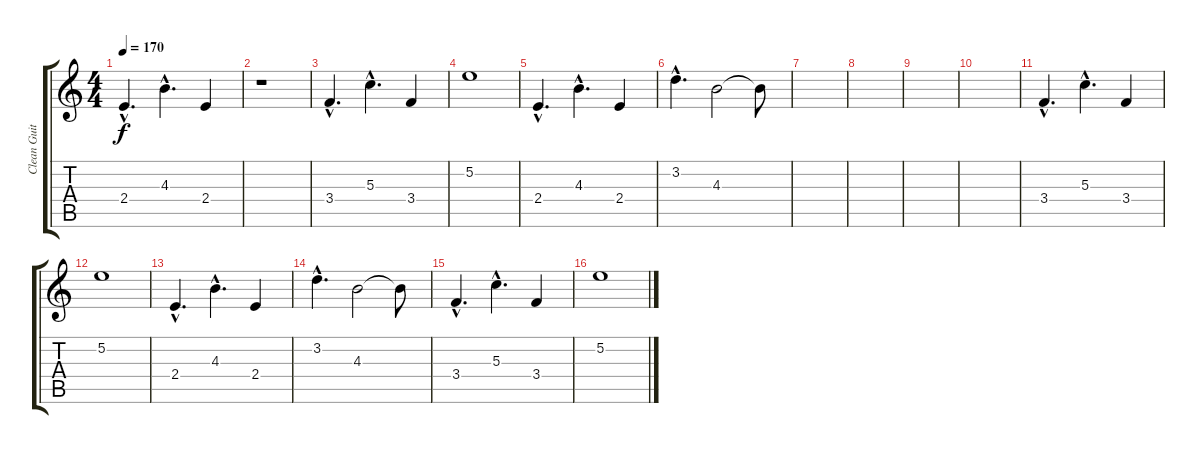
\track ("Clean Guitar" "Clean Guit") {instrument acousticguitarsteel}
\staff {score tabs}
\tuning (E4 B3 G3 D3 A2 E2) {hide}
\ts (4 4)
\tempo 170
\clef g2
\ks c
2.4{hac}.4{d dy f} 4.3{hac}.4{d} 2.4.4 |
r.1 |
3.4{hac}.4{d} 5.3{hac}.4{d} 3.4.4 |
5.2.1 |
2.4{hac}.4{d} 4.3{hac}.4{d} 2.4.4 |
3.2{hac}.4{d} 4.3.2 4.3{t}.8 |
|
|
|
|
3.4{hac}.4{d} 5.3{hac}.4{d} 3.4.4 |
5.2.1 |
2.4{hac}.4{d} 4.3{hac}.4{d} 2.4.4 |
3.2{hac}.4{d} 4.3.2 4.3{t}.8 |
3.4{hac}.4{d} 5.3{hac}.4{d} 3.4.4 |
5.2.1
